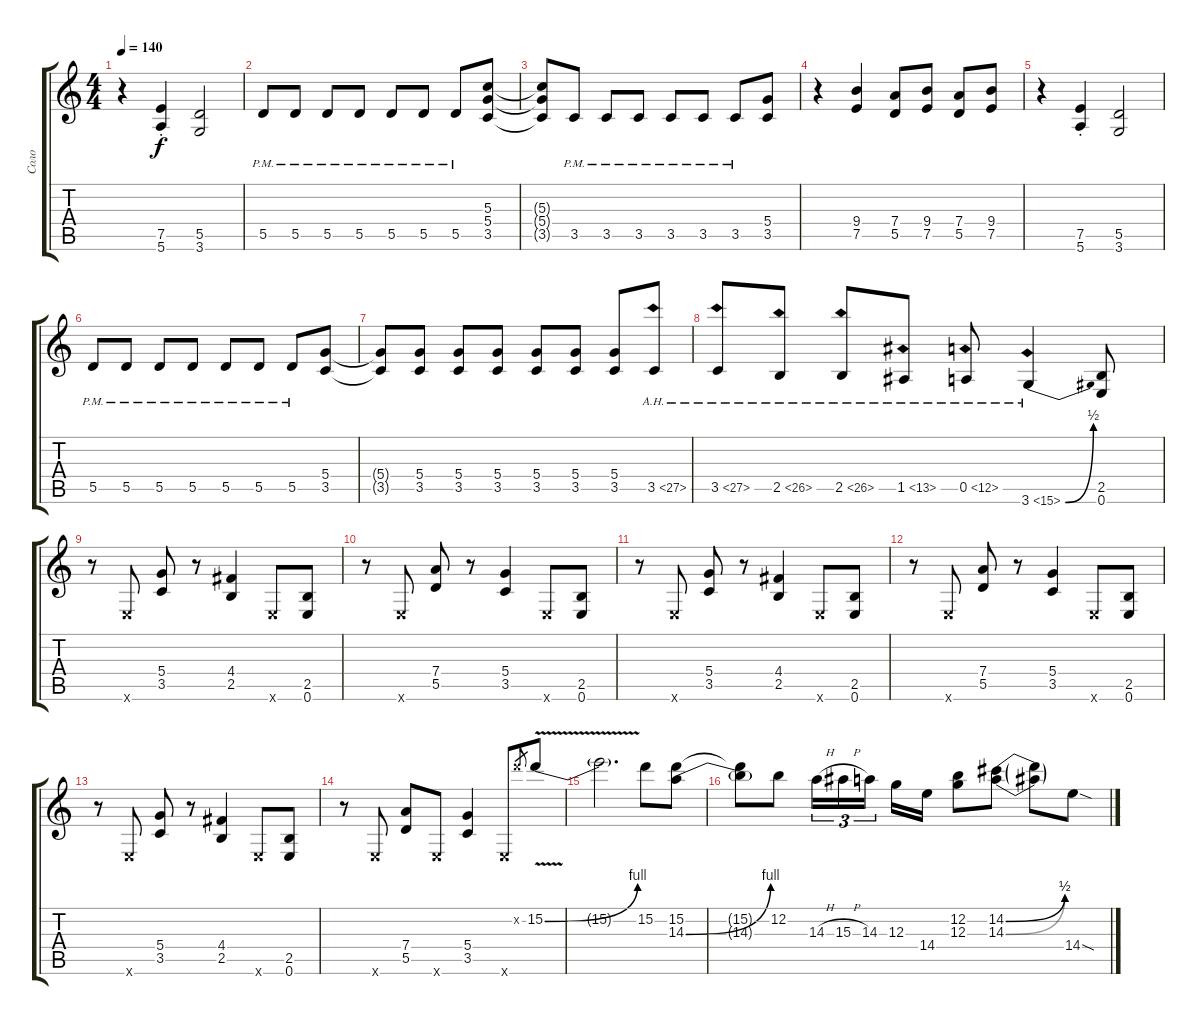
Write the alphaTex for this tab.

\track ("Соло" "Соло") {instrument distortionguitar}
\staff {score tabs}
\tuning (E4 B3 G3 D3 A2 E2) {hide}
\ts (4 4)
\tempo 140
\clef g2
\ks c
r.4{dy ff} (7.5{st} 5.6{st}).4{dy f} (5.5 3.6).2 |
5.5{pm}.8 5.5{pm}.8 5.5{pm}.8 5.5{pm}.8 5.5{pm}.8 5.5{pm}.8 5.5{pm}.8 (5.3 5.4 3.5).8 |
(5.3{t} 5.4{t} 3.5{t}).8 3.5{pm}.8 3.5{pm}.8 3.5{pm}.8 3.5{pm}.8 3.5{pm}.8 3.5{pm}.8 (5.4 3.5).8 |
r.4 (9.4 7.5).4 (7.4 5.5).8 (9.4 7.5).8 (7.4 5.5).8 (9.4 7.5).8 |
r.4 (7.5{st} 5.6{st}).4 (5.5 3.6).2 |
5.5{pm}.8 5.5{pm}.8 5.5{pm}.8 5.5{pm}.8 5.5{pm}.8 5.5{pm}.8 5.5{pm}.8 (5.4 3.5).8 |
(5.4{t} 3.5{t}).8 (5.4 3.5).8 (5.4 3.5).8 (5.4 3.5).8 (5.4 3.5).8 (5.4 3.5).8 (5.4 3.5).8 3.5{ah 24}.8 |
3.5{ah 24}.8 2.5{ah 24}.8 2.5{ah 24}.8 1.5{ah 12}.8 0.5{ah 12}.8 3.6{be (bend 0 0 60 2) ah 12}.4 (2.5 0.6).8 |
r.8 0.6{x}.8 (5.4 3.5).8 r.8 (4.4 2.5).4 0.6{x}.8 (2.5 0.6).8 |
r.8 0.6{x}.8 (7.4 5.5).8 r.8 (5.4 3.5).4 0.6{x}.8 (2.5 0.6).8 |
r.8 0.6{x}.8 (5.4 3.5).8 r.8 (4.4 2.5).4 0.6{x}.8 (2.5 0.6).8 |
r.8 0.6{x}.8 (7.4 5.5).8 r.8 (5.4 3.5).4 0.6{x}.8 (2.5 0.6).8 |
r.8 0.6{x}.8 (5.4 3.5).8 r.8 (4.4 2.5).4 0.6{x}.8 (2.5 0.6).8 |
r.8 0.6{x}.8 (7.4 5.5).8 0.6{x}.8 (5.4 3.5).4 0.6{x}.8 15.2{x}.8{gr} 15.2{be (bend 0 0 60 4) v}.8 |
15.2{t}.2{d} 15.2.8 (15.2 14.3{be (bend 0 0 60 4)}).8 |
(15.2{t} 14.3{t}).8 12.2.8 14.3{h}.16{tu (3 2)} 15.3{h}.16{tu (3 2)} 14.3.16{tu (3 2) beam splitsecondary} 12.3.16 14.4.16 (12.2 12.3).8 (14.2{be (bend 0 0 60 2)} 14.3{be (bend 0 0 60 2)}).8 (14.2{t} 14.3{t}).8 14.4{sod}.8
